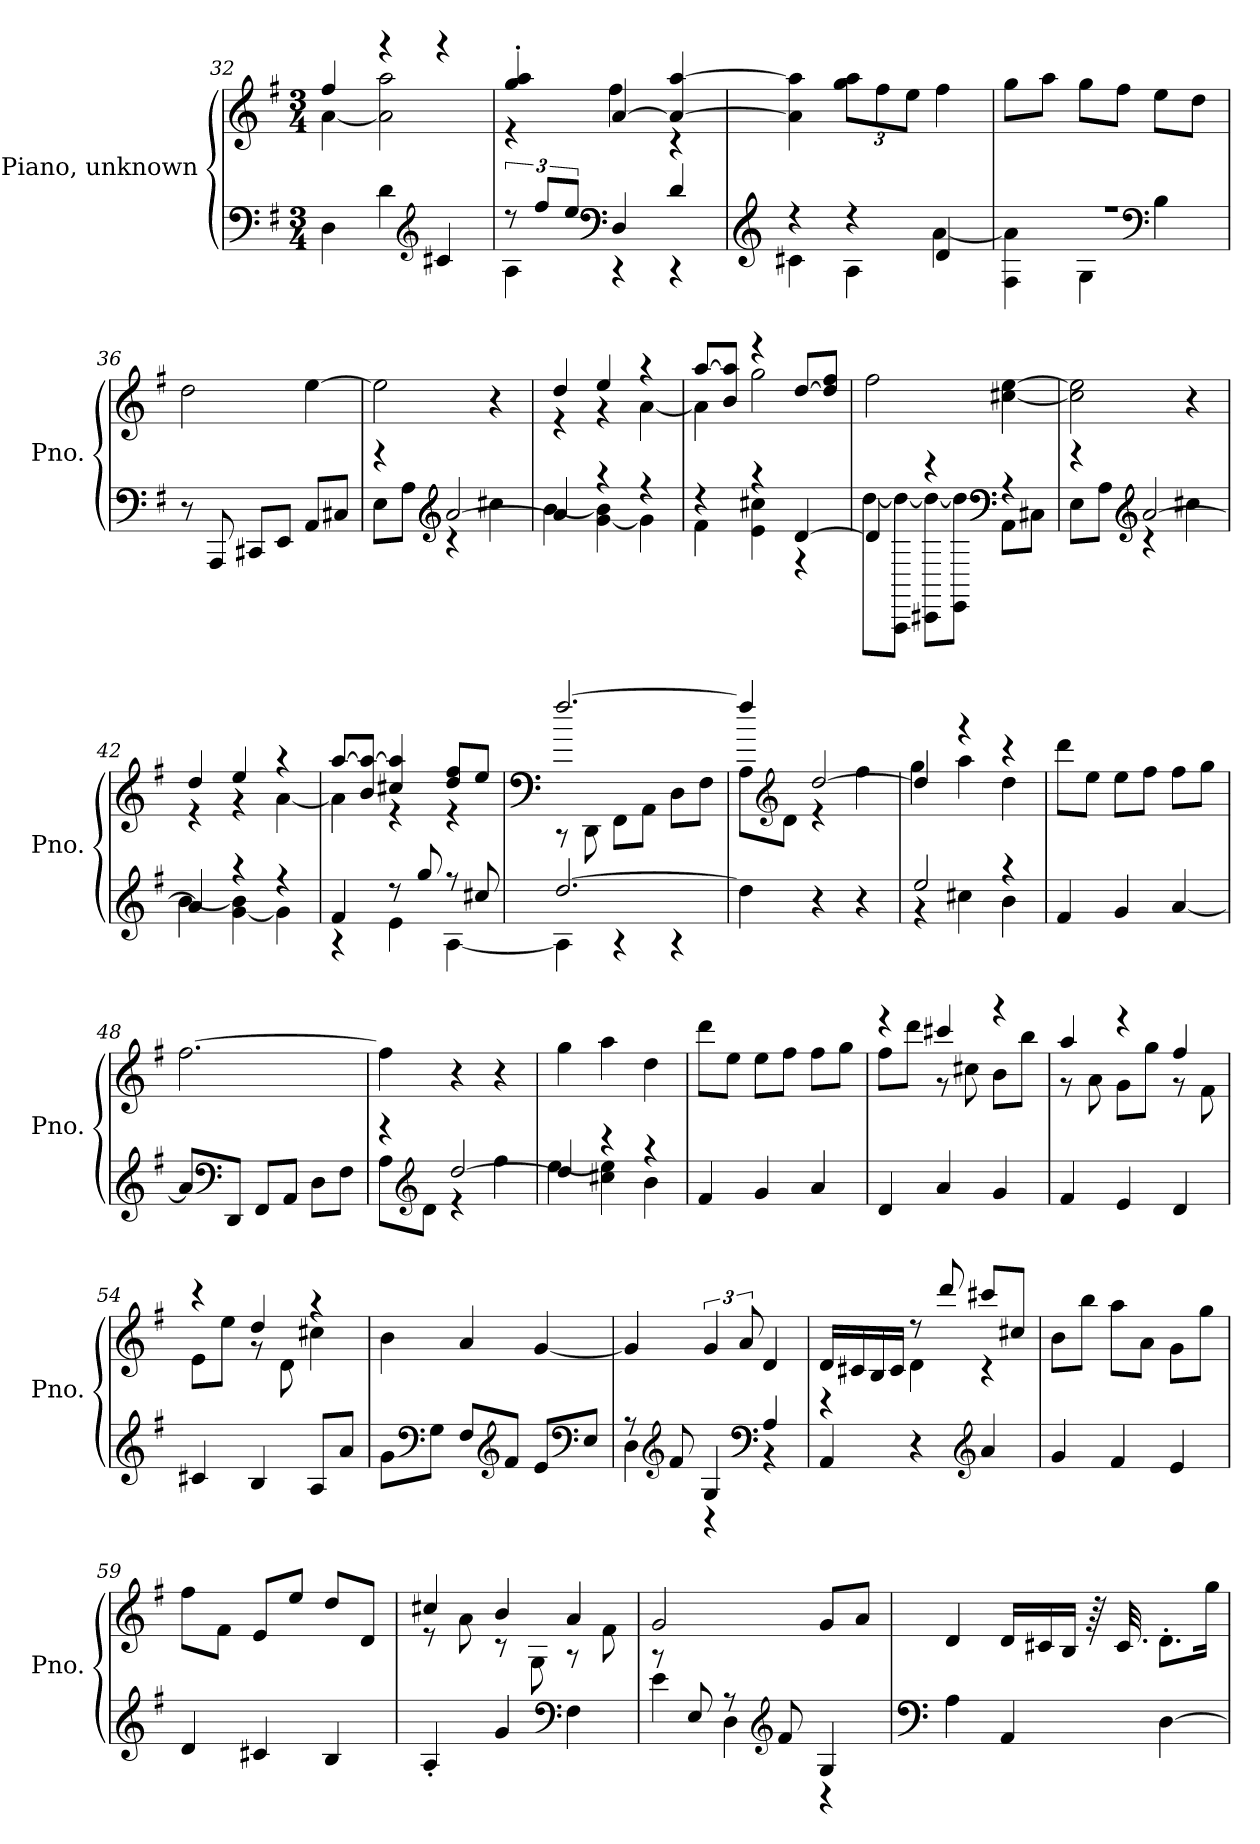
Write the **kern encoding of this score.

**kern	**kern
*part1	*part1
*staff2	*staff1
*I"Piano, unknown	*
*I'Pno.	*
*clefF4	*clefG2
*k[f#]	*k[f#]
*M3/4	*M3/4
=32	=32
*	*^
4D\	4ff#/	[4a\
4d\	4r	2a\] 2aa\
*clefG2	*	*
4c#X/	4r	.
=33	=33	=33
*^	*	*
12r	4A\	4gg/' 4aa/'	4r
12ff#/L	.	.	.
12ee/J	.	.	.
*clefF4	*	*	*
4D/	4r	[4a/	4ff#\
4d/	4r	4a/_ [4aa/	4r
*	*	*v	*v
=34	=34	=34
*clefG2	*	*
4r	4c#X\	4a\] 4aa\]
*	*	*Xbrackettup
4r	4A\	12gg\ 12aa\L
.	.	12ff#\
.	.	12ee\J
4d/	[4a\	4ff#\
!!LO:PB:g=z
=35	=35	=35
2.r	4F#\ 4a\]	8gg\L
.	.	8aa\J
.	4G\	8gg\L
.	.	8ff#\J
*clefF4	*	*
.	4B\	8ee\L
.	.	8dd\J
*v	*v	*
=36	=36
8r	2dd\
8AAA/	.
8CC#X/L	.
8EE/J	.
8AA/L	[4ee\
8C#X/J	.
=37	=37
*^	*
4r	8E\L	2ee\]
.	8A\J	.
*clefG2	*	*
[2a/	4r	.
.	4cc#X\	4r
=38	=38	=38
*	*	*^
4a/]	[4b\	4dd/	4r
4r	[4g\ 4b\]	4ee/	4r
4r	4g\]	4r	[4a\
=39	=39	=39	=39
4r	4f#\	[8aa/L	4a\]
.	.	8b/ 8aa/]J	.
4r	4e\ 4cc#X\	4r	2gg\
[4d/	4r	[8dd/L	.
.	.	8dd/] 8ff#/J	.
*	*	*v	*v
!!LO:LB:g=z
=40	=40	=40
4d/]	[8dd\L	2ff#\
.	8AAA\ 8dd\_J	.
4r	8CC#X\ 8dd\_L	.
.	8EE\ 8dd\]J	.
*clefF4	*	*
4r	8AA\L	[4cc#X\ [4ee\
.	8C#X\J	.
=41	=41	=41
4r	8E\L	2cc#\] 2ee\]
.	8A\J	.
*clefG2	*	*
[2a/	4r	.
.	4cc#X\	4r
=42	=42	=42
*	*	*^
4a/]	[4b\	4dd/	4r
4r	[4g\ 4b\]	4ee/	4r
4r	4g\]	4r	[4a\
=43	=43	=43	=43
4f#/	4r	[8aa/L	4a\]
.	.	8b/ 8aa/_J	.
8r	4e\	4cc#X/ 4aa/]	4r
8gg/	.	.	.
8r	[4A\	8dd/ 8ff#/L	4r
8cc#X/	.	8ee/J	.
=44	=44	=44	=44
*	*	*clefF4	*
[2.dd/	4A\]	[2.ff#/	8r
.	.	.	8DD\
.	4r	.	8FF#\L
.	.	.	8AA\J
.	4r	.	8D\L
.	.	.	8F#\J
*v	*v	*	*
!!LO:LB:g=z	!!
=45	=45	=45
4dd\]	4ff#/]	8A\L
*	*clefG2	*
.	.	8d\J
4r	[2dd/	4r
4r	.	4ff#\
=46	=46	=46
*^	*	*
2ee/	4r	4dd/]	4gg\
.	4cc#X\	4r	4aa\
4r	4b\	4r	4dd\
*v	*v	*	*
*	*v	*v
=47	=47
4f#/	8ddd\L
.	8ee\J
4g/	8ee\L
.	8ff#\J
[4a/	8ff#\L
.	8gg\J
=48	=48
8a/L]	[2.ff#\
*clefF4	*
8DD/J	.
8FF#/L	.
8AA/J	.
8D\L	.
8F#\J	.
=49	=49
*^	*
4r	8A\L	4ff#\]
*clefG2	*	*
.	8d\J	.
[2dd/	4r	4r
.	4ff#\	4r
=50	=50	=50
4dd/]	[4ee\	4gg\
4r	4cc#X\ 4ee\]	4aa\
4r	4b\	4dd\
*v	*v	*
!!LO:LB:g=z
=51	=51
4f#/	8ddd\L
.	8ee\J
4g/	8ee\L
.	8ff#\J
4a/	8ff#\L
.	8gg\J
=52	=52
*	*^
4d/	4r	8ff#\L
.	.	8ddd\J
4a/	4ccc#X/	8r
.	.	8cc#X\
4g/	4r	8b\L
.	.	8bb\J
=53	=53	=53
4f#/	4aa/	8r
.	.	8a\
4e/	4r	8g\L
.	.	8gg\J
4d/	4ff#/	8r
.	.	8f#\
=54	=54	=54
4c#X/	4r	8e\L
.	.	8ee\J
4B/	4dd/	8r
.	.	8d\
8A/L	4r	4cc#X\
8a/J	.	.
*	*v	*v
=55	=55
8g\L	4b\
*clefF4	*
8G\J	.
8F#/L	4a/
*clefG2	*
8f#/J	.
8e/L	[4g/
*clefF4	*
8E/J	.
!!LO:LB:g=z
=56	=56
*^	*
8r	4D\	4g/]
*clefG2	*	*
8f#/	.	.
*	*	*brackettup
4G/	4r	6g/
.	.	12a/
*clefF4	*	*
4A/	4r	4d/
*v	*v	*
=57	=57
*	*^
4AA/	16d/LL	4r
.	16c#X/	.
.	16B/	.
.	16c#/JJ	.
4r	8r	4d\
.	8ddd/	.
*clefG2	*	*
4a/	8ccc#X/L	4r
.	8cc#X/J	.
*	*v	*v
=58	=58
4g/	8b\L
.	8bb\J
4f#/	8aa\L
.	8a\J
4e/	8g\L
.	8gg\J
=59	=59
4d/	8ff#\L
.	8f#\J
4c#X/	8e/L
.	8ee/J
4B/	8dd/L
.	8d/J
=60	=60
*	*^
4A'/	4cc#X/	8r
.	.	8a\
4g/	4b/	8r
.	.	8G\
*clefF4	*	*
4F#\	4a/	8r
.	.	8f#\
*	*v	*v
!!LO:LB:g=z
=61	=61
*^	*
8r	4e\	2g/
8E/	.	.
8r	4D\	.
*clefG2	*	*
8f#/	.	.
4G/	4r	8g/L
.	.	8a/J
*v	*v	*
=62	=62
*clefF4	*
4A\	4d/
4AA/	16d/LL
.	16c#X/
.	16B/JJ
.	64r
.	32.c#/
[4D\	8.d'\L
.	16gg\Jk
=	=
*-	*-
